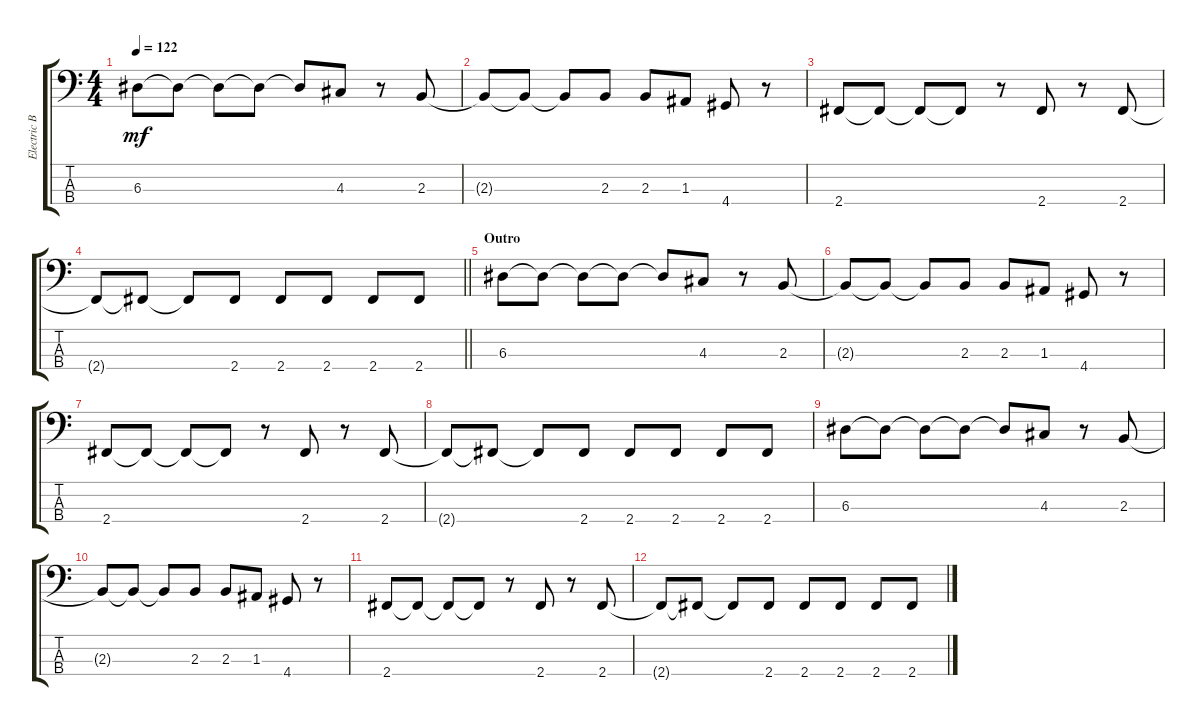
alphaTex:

\track ("Electric Bass" "Electric B") {instrument electricbassfinger}
\staff {score tabs}
\tuning (G2 D2 A1 E1) {hide}
\ts (4 4)
\tempo 122
\clef f4
\ks c
6.3.8{dy mf} 6.3{t}.8 6.3{t}.8 6.3{t}.8 6.3{t}.8 4.3.8 r.8 2.3.8 |
2.3{t}.8 2.3{t}.8 2.3{t}.8 2.3.8 2.3.8 1.3.8 4.4.8 r.8 |
2.4.8 2.4{t}.8 2.4{t}.8 2.4{t}.8 r.8 2.4.8 r.8 2.4.8 |
\barLineRight lightlight
2.4{t}.8 2.4{t}.8 2.4{t}.8 2.4.8 2.4.8 2.4.8 2.4.8 2.4.8 |
\section ("" "Outro")
6.3.8 6.3{t}.8 6.3{t}.8 6.3{t}.8 6.3{t}.8 4.3.8 r.8 2.3.8 |
2.3{t}.8 2.3{t}.8 2.3{t}.8 2.3.8 2.3.8 1.3.8 4.4.8 r.8 |
2.4.8 2.4{t}.8 2.4{t}.8 2.4{t}.8 r.8 2.4.8 r.8 2.4.8 |
2.4{t}.8 2.4{t}.8 2.4{t}.8 2.4.8 2.4.8 2.4.8 2.4.8 2.4.8 |
6.3.8 6.3{t}.8 6.3{t}.8 6.3{t}.8 6.3{t}.8 4.3.8 r.8 2.3.8 |
2.3{t}.8 2.3{t}.8 2.3{t}.8 2.3.8 2.3.8 1.3.8 4.4.8 r.8 |
2.4.8 2.4{t}.8 2.4{t}.8 2.4{t}.8 r.8 2.4.8 r.8 2.4.8 |
2.4{t}.8 2.4{t}.8 2.4{t}.8 2.4.8 2.4.8 2.4.8 2.4.8 2.4.8
